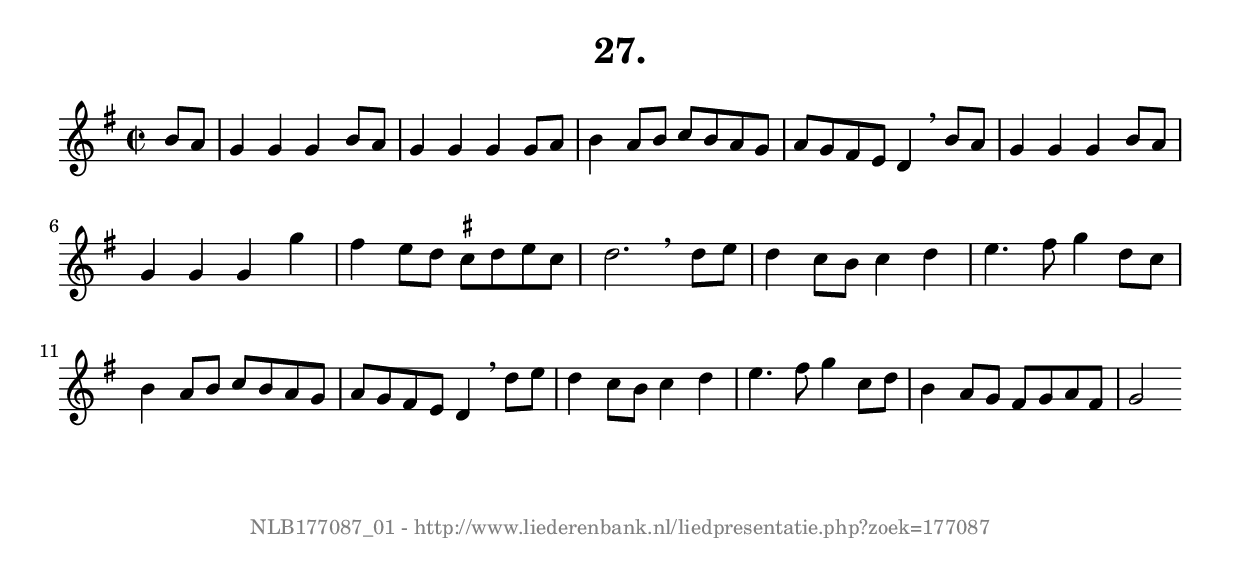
%
% produced by wce2krn 1.64 (7 June 2014)
%
\version"2.16"
#(append! paper-alist '(("long" . (cons (* 210 mm) (* 2000 mm)))))
#(set-default-paper-size "long")
sb = {\breathe}
mBreak = {\breathe }
bBreak = {\breathe }
x = {\once\override NoteHead #'style = #'cross }
gl=\glissando
itime={\override Staff.TimeSignature #'stencil = ##f }
ficta = {\once\set suggestAccidentals = ##t}
fine = {\once\override Score.RehearsalMark #'self-alignment-X = #1 \mark \markup {\italic{Fine}}}
dc = {\once\override Score.RehearsalMark #'self-alignment-X = #1 \mark \markup {\italic{D.C.}}}
dcf = {\once\override Score.RehearsalMark #'self-alignment-X = #1 \mark \markup {\italic{D.C. al Fine}}}
dcc = {\once\override Score.RehearsalMark #'self-alignment-X = #1 \mark \markup {\italic{D.C. al Coda}}}
ds = {\once\override Score.RehearsalMark #'self-alignment-X = #1 \mark \markup {\italic{D.S.}}}
dsf = {\once\override Score.RehearsalMark #'self-alignment-X = #1 \mark \markup {\italic{D.S. al Fine}}}
dsc = {\once\override Score.RehearsalMark #'self-alignment-X = #1 \mark \markup {\italic{D.S. al Coda}}}
pv = {\set Score.repeatCommands = #'((volta "1"))}
sv = {\set Score.repeatCommands = #'((volta "2"))}
tv = {\set Score.repeatCommands = #'((volta "3"))}
qv = {\set Score.repeatCommands = #'((volta "4"))}
xv = {\set Score.repeatCommands = #'((volta #f))}
\header{ tagline = ""
title = "27."
}
\score {{
\key g \major
\relative g'
{
\set melismaBusyProperties = #'()
\partial 32*8
\time 2/2
\tempo 4=120
\override Score.MetronomeMark #'transparent = ##t
\override Score.RehearsalMark #'break-visibility = #(vector #t #t #f)
b8 a g4 g g b8 a g4 g g g8 a b4 a8 b c b a g a g fis e d4 \sb b'8 a g4 g g b8 a g4 g g g' fis e8 d \ficta cis d e \ficta cis d2. \bar ":|:" \bBreak
d8 e d4 c8 b c4 d e4. fis8 g4 d8 c b4 a8 b c b a g a g fis e d4 \sb d'8 e d4 c8 b c4 d e4. fis8 g4 c,8 d b4 a8 g fis g a fis g2 \bar ":|"
 }}
 \midi { }
 \layout {
            indent = 0.0\cm
}
}
\markup { \vspace #0 } \markup { \with-color #grey \fill-line { \center-column { \smaller "NLB177087_01 - http://www.liederenbank.nl/liedpresentatie.php?zoek=177087" } } }
